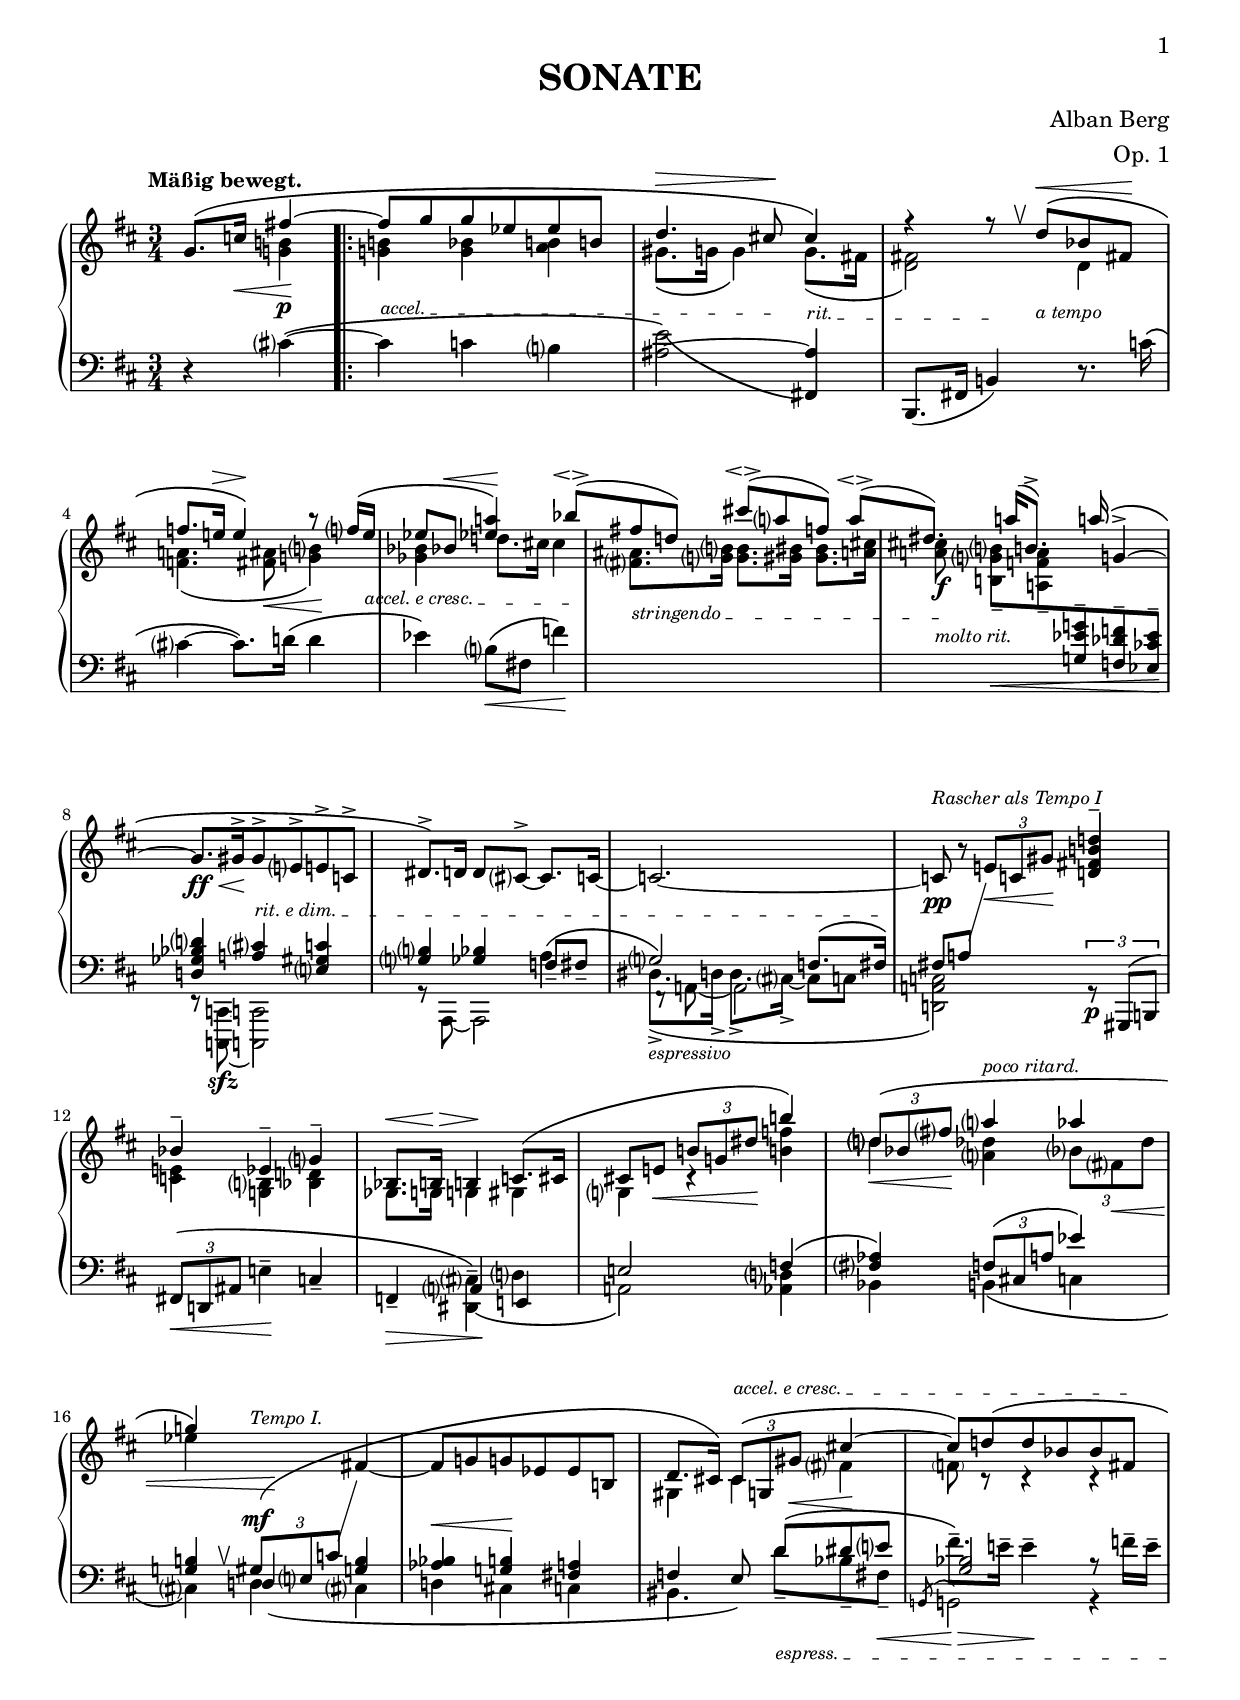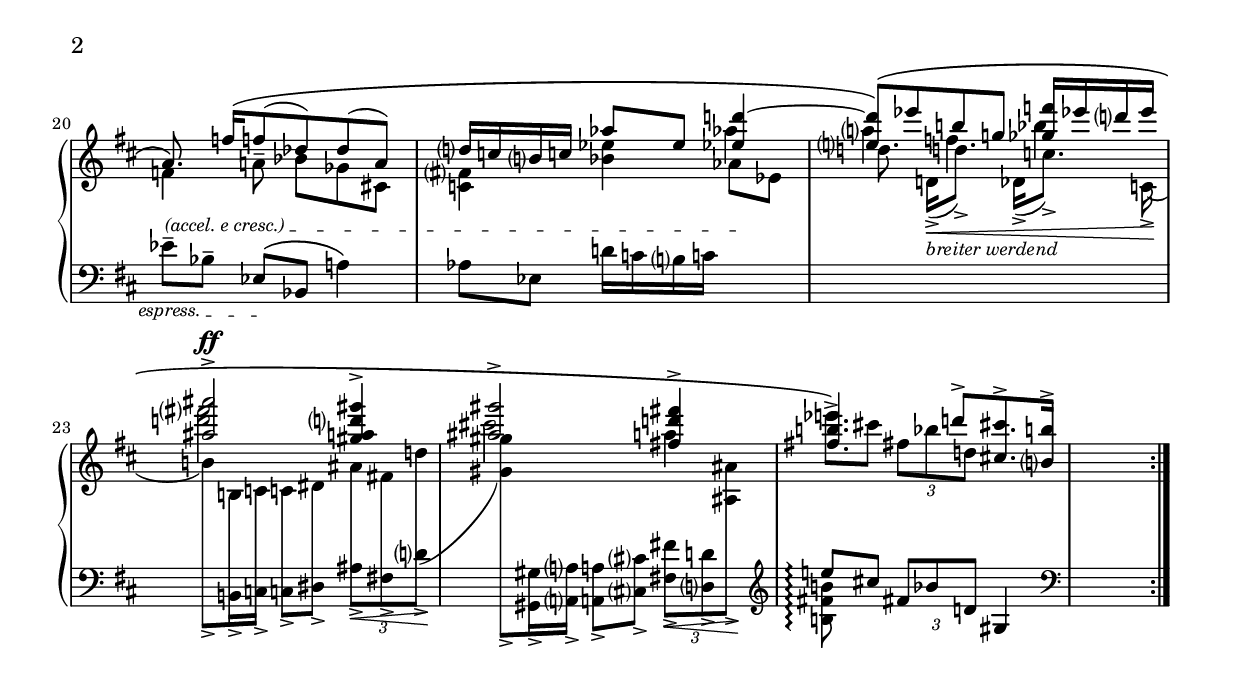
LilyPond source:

\version "2.23.7"

#(ly:set-option 'relative-includes #t)

\paper {
  indent = 0.0
  line-width = 18.6\cm
  top-margin = 10\mm
  bottom-margin = 10\mm
%  ragged-last-bottom = ##t
%  ragged-bottom = ##f
  first-page-number = 0
%  markup-system-spacing.basic-distance = #10
%  last-bottom-spacing.padding = #2
  print-all-headers = ##t
}

\bookpart {
  \header {
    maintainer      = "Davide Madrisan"
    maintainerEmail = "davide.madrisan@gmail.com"
  }

  \version "2.23.10"

\header {
  composer = "Alban Berg (1885-1935)"
  date = "1907/1908, revision 1920"

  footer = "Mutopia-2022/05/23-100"

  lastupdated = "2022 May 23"
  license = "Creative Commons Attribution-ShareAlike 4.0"
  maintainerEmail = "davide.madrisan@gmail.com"
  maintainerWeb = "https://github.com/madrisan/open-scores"

  % Extra Mutopia Information
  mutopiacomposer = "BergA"
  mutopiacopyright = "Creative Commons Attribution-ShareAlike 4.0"
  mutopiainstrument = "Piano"
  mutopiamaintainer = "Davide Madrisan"
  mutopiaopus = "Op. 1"
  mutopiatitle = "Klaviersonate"

  opus = "Op. 1"
  title = "Klaviersonate Op.1"
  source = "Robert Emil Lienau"
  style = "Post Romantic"

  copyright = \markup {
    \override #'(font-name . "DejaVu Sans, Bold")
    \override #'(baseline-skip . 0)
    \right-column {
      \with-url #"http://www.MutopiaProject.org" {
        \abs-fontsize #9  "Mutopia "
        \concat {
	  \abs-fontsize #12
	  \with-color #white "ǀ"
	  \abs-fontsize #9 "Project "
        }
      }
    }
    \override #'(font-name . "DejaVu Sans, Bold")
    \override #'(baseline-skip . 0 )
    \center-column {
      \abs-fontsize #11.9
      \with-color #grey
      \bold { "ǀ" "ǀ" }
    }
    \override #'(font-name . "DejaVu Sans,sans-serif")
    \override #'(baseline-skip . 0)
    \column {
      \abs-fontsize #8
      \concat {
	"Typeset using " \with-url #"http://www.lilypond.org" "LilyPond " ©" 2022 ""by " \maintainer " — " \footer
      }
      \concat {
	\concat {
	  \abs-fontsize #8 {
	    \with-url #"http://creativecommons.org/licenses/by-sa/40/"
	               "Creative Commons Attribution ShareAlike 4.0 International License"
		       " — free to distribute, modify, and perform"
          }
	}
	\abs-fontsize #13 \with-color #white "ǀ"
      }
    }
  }
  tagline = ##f
}

  \header {
    title = ##f
    composer = ##f
  }

  \markup {
    \fill-line {
      \center-column {
        \null\null\null\null\null\null\null\null
        \null\null\null\null\null\null\null\null
        \line { \abs-fontsize #30 \bold "Alban Berg" }
	\null\null\null
        \line { \abs-fontsize #36 \bold "Klaviersonate Op. 1" }
        \null\null\null\null\null\null\null\null
        \null\null\null\null\null\null\null\null
        \fill-line { \abs-fontsize #11 "Transcribed and Engraved by Davide Madrisan" }
        \fill-line { \abs-fontsize #9 \typewriter "https://github.com/madrisan/open-scores/" }
        \null
        \fill-line {
          \abs-fontsize #8 "Based on the Robert Lienau's score"
        }
      }
    }
  }
}

Global = {
   \key b \minor
   \time 3/4
}

accel = { \override TextSpanner.bound-details.left.text = \markup { \small "accel. " } }
accelcresc = { \override TextSpanner.bound-details.left.text = \markup { \small "accel. e cresc. " } }
accelcrescp = { \override TextSpanner.bound-details.left.text = \markup { \small "(accel. e cresc.) " } }
espress = { \override TextSpanner.bound-details.left.text = \markup { \small "espress. " } }
rit = { \override TextSpanner.bound-details.left.text = \markup { \small "rit. " } }
ritdim = { \override TextSpanner.bound-details.left.text = \markup { \small "rit. e dim. " } }
stringendo = { \override TextSpanner.bound-details.left.text = \markup { \small "stringendo " } }

%rH = \rightHandFinger \markup \concat {
%  \override #'(thickness . 3)\draw-line #'(0 . 3)
%  \hspace #-.2
%  \override #'(thickness . 3)\draw-line #'(1 . 0)
%}
%lH = \rightHandFinger \markup \concat {
%  \override #'(thickness . 3) \draw-line #'(0 . -3)
%  \hspace #-.2
%  \override #'(thickness . 3) \draw-line #'(1 . 0)
%}

Upper = \relative c' {
  \clef treble
  \tempo \markup { \bold Mäßig bewegt. }
  \partial 2
    << { g'8.\( c!16_\<  fis!4~\! }
      \\ { s4  <b,! g!> }\p >>
  \repeat volta 2 {
  | << { \accel fis'8_\startTextSpan[ g g ees ees b!] }
      \\ { <b! g!>4 <bes g> <a b!> } >>
  | << { d4.^\>  cis!8_\stopTextSpan\!  \rit cis4\)_\startTextSpan }
      \\ { gis8.\( g!16  g4 \)  g8. \( fis!16 } >>
  | << { \override BreathingSign.text = \markup { \musicglyph "scripts.upbow" }
  r4  r8_\stopTextSpan \breathe d'^\<_\markup{ \pad-markup #1.2 \small\italic "a tempo" } \([bes fis!]\! }
      \\ { <fis! d>2 \)  d4 } >>
  \break
  | << { \stemUp f'!8. e!16^\>  e4\!\)  r8 f!16\( \accelcresc e_\startTextSpan }
      \\ { <a,! f!>4.\(  <ais fis>8\<  <g! b!>4\! \) } >>
  %5
  | << { ees'8 bes!^\<  <a'! ees!>4 \! \)  s8 bes_\stopTextSpan\espressivo([ }
      \\ { <bes, ges>4 d!8. cis!16  cis4 } >>
  | << { fis!8 d!]) cis'!\espressivo([ a! f! ]) a8\espressivo([ }
      \\ { \stringendo <ais, fis>8._\startTextSpan <b! g!>16  <b g>8. <bis gis>16  <bis gis>8. <cis! a!>16 } >>
  | << { dis8.]) a'!16([  b,!8.->])  a'!16\(  g,!4->~ }
      \\ { <cis! a!>8_\stopTextSpan_\markup{ \pad-markup #0.1 \small\italic "molto rit." }
           \f {
	     \stemDown
             \once\override Beam.positions = #'(-6 . -7)
             <b! g! b,!>8_\<_\tenuto[
             <a f! a,!>8_\tenuto
           }
           \change Staff = "lower" {
             \stemUp
             <g! ees g,!>8^\tenuto  <f! des f,!>8^\tenuto  <ees ces ees,>8^\tenuto\!] }
           } >>
  | << { g8.[\ff\< gis16->\!  gis8-> e!->  e!-> c!->] }
      \\ {} >>
  | << { dis8.->\) d!16  d8 cis->_~  cis8. c!16_~ }
      \\ {} >>
  %10
  | << c!2._~ \\ {} >>  %%%
  | << { c!8\pp ^\markup{ \small\italic "Rascher als Tempo I" }  b'8\rest
	 s4
	 <d! b! fis! d!>4^\tenuto\! }
      \\ {} >>
  \break
  | << { bes4\tenuto ees,\tenuto g!\tenuto }
      \\ { <e! c!>4 <b! g!>4 <d! bes>4 } >>
  | << { \stemUp bes8.^\< b!16\!^\>  b!4\!
         \shape #'((0 . 0) (0 . 1.2) (0 . 1.5) (0 . 0)) PhrasingSlur
         c!8. \( cis16 }
      \\ { \stemDown ges8. g!16  g!4  gis4 } >>
  | << { cis!8 e!_\<
         \tupletUp \tuplet 3/2 4 {
           b'! g! dis' }\! b'!4 \)
	 }
      \\ { g,,!4  r4  <f''! b,!>4 } >>
  %15
  | << { \shape #'((0 . 0) (0 . 0) (0 . 0) (0 . 1.5)) PhrasingSlur
         \tupletUp \tuplet 3/2 4 {
           d!8\<\( bes fis'\!
	 }
         a!4^\markup{ \small\italic "poco ritard." }
	 aes4 }
      \\ { \stemDown d,!4  <des a!>4 \tuplet 3/2 4 { bes8 fis\< des' } } >>
  | << { % FIXME: slut shape is not correct
         g!4 \)
         \breathe
         \shape #'((0 . 3.5) (0 . -4) (0 . -4) (0 . 0)) PhrasingSlur
         \change Staff = "lower" {
           \tuplet 3/2 4 {
             gis,,8^\mf\( e! c'!
	   }
         }
	 \showStaffSwitch
         \change Staff = "upper" {
           fis!4_~
         }
       }
      \\ { ees'4 s4\!^\markup{ \small\italic "Tempo I." } } >>
  | << { fis,8[ g!  g! ees  ees b!] } \\ { } >>
  | << { d8. cis!16 \)
         \accelcresc
         \tuplet 3/2 4 {
           cis8\startTextSpan \( g gis'_\<
         }
	 cis!4\!~ }
      \\ { gis,4  cis  fis!4 } >>
  | << { cis'8[\) d!\( d bes bes fis! ]\stopTextSpan }  %%% stopTextSpan should probably be in next bar
      \\ { \parenthesize f!8 c8\rest  c4\rest  c4\rest } >>
  \break
  %20
  | << { \accelcrescp a'8.\)_\startTextSpan f'!16[\( f!8( des) des( a)] }
      \\ { f!4  a!8^\tenuto bes[ ges cis,!] } >>
  \noBreak
  | << { d'!16 c! b! c!  aes'8 ees
         \once\override NoteColumn.force-hshift = #-0.9
	 << <d'!~ ees,!>4 \stopTextSpan
           \\ { \once\override NoteColumn.force-hshift = #-1.5 aes!4 } >> }
      \\ { <fis, c!>4  <ees' bes>4 } >>
  \noBreak
  | << { <d' e,!>8[\)\( ees b! g!]  <f'! ges,>16 ees! d ees }
      \\ { a,!4
           \once\override NoteColumn.force-hshift = #-0.5 f!
	   \once\override NoteColumn.force-hshift = #-0.5 bes } >>
  | << { << <ais' ais,>2->^\ff
           \\ <fis! d!>2 >>
         <gis d! a gis>4-> }
      \\ { s8
           \crossStaff {
             \autoBeamOff
             \stemDown
             b,,,!16 c! c!8 dis
             \override TupletBracket.bracket-visibility = ##f
             \omit TupletNumber
             \tuplet 3/2 4 {
               ais'8 fis! d'!
             }
           }
	 }
    >>
  | << { \stemUp <ais' gis'>2^> <fis! d'! fis!>4^> }
      \\ { \stemDown cis'!2 a!4 } >>
  %25
  | << { \once\override NoteColumn.force-hshift = #0.3
         \stemDown e'!8[->\) cis!]
         \tupletDown \tuplet 3/2 4 {
           fis,!8 bes d,!
         }
       }
      \\ { \stemUp <ees' b! fis!>4.
           d!8[^> <cis! cis,!>8.^> <b! b,!>16^> ]
         } >>
  | s2.
  }

% la si do re mi fa sol
%  a b  c  d  e  f  g
}

Lower = \relative c {
  \clef bass
  \partial 2
    r4  cis'~\(
  \repeat volta 2 {
  | cis4  c!  b!
  | <e_\( ais,>2~\)
    <ais, fis,!\)>4
  | b,,8.( fis'!16  b!4)  r8. c'!16\(
  | cis4~ cis8.\) d!16\(  d4
  %5
  | ees4\)  b!8_\<\( fis!  f'!4\!\)
  | s2.
  | s2.
  | << { <d,! ges bes d!>4 \ritdim <cis' a!>4^\startTextSpan  <c! gis e>4 }
      \\ { r8 <c,,! c,!>8~\sfz  <c! c,!>2 } >>
  | << { <b''! g!>4  <bes ges>4  << { \stemDown \shape #'((0 . 0) (0 . 1.5) (0 . 0.5) (0 . 0)) PhrasingSlur a4\( }
      \\ { \stemUp f!8\tenuto fis\tenuto } >> } \\ { r8 a,,~ a2 } >>
  %10
  | << { g''2\)_\markup{ \small\italic "espressivo" } f!8.\( fis16^\stopTextSpan \) }
      \\ { \stemDown dis8.->\( d!16->
           \once\override Stem.details.beamed-lengths = #'(6) d8.-> cis16->~
	   cis8 c! }
      \\ { \override Rest.extra-offset = #'(0.7 . 0) f,8\rest
           \stemDown a!_~ \once\override NoteColumn.force-hshift = #0.3 a2 } >>
  | << { \stemUp
         \once\shape #'((0 . 0) (0 . 0) (5 . 0) (5 . 0)) PhrasingSlur
         fis'!8 \showStaffSwitch a!  % FIXME: slur missing
         \change Staff = "upper" {
	   \tupletUp \tuplet 3/2 4 { e'!8[\< c! gis'!]\! }
	 }
       }
      \\ { \once\stemDown <c,,! a! d,!>2 \)
           \tupletUp \tuplet 3/2 4 { r8_\p
	   \stemUp
           \once\shape #'((0 . 0) (0 . 0) (0 . 0.2) (0.5 . 1)) PhrasingSlur
	   gis,^\( b! \) }
         } >>
  | << { \once\shape #'((-0.5 . 1) (1 . 0.5) (0 . 1.0) (0 . 0)) PhrasingSlur
         \tupletUp \tuplet 3/2 4 { fis'!8[\<\( d! ais'!] }
         \once\stemDown e'!4\!^\tenuto
	 \once\stemUp c!4_\tenuto }
      \\ { s2. } >>
  | << { f,!4_\tenuto
         \once\stemDown <cis' dis,>4 \)
         \tenuto \once\stemDown d!4
       }
      \\ { s4\> \once\stemUp a4\! \( \once\stemUp e! } >>
  | << { e'!2 f!4\( } \\ { a,!2 \) <d aes>4 } >>
  %15
  | << { <aes' fis>4\) \tuplet 3/2 4 { f!8\( cis! a'! } ees'4\) }
      \\ { bes,4  b!_\(  c! } >>
  | << { <b'! g!>4  \once\shiftOn d,4_\(  \stemDown cis4 }
      \\ { cis4\)  d!4 \stemUp <b' g!>4 } >>
  | << { <aes bes>4^\< <b! g!>4\! <a! fis!>4 }
      \\ { d,!4 cis! c! } >>
  | << { f!4  e8\) \espress d'8[\(_\startTextSpan  dis e]\< }
      \\ { \stemDown bis,4. d'8\tenuto bes\tenuto fis!\tenuto } >>
  | << { \stemDown
         \once\override NoteColumn.force-hshift = #-1
         fis'8.[\tenuto\)_\!\> e!16]\tenuto  e4\tenuto\!  r8 f16\tenuto e\tenuto }
      \\ { \stemUp \once\override NoteColumn.force-hshift = #-0.15 <bes g>2 }
      \\ { \acciaccatura {
             \stemUp
             g,!8
             \stemNeutral
           }
           \once\stemDown g!2 g4\rest
         } >>
  %20
  | << { \stemDown ees''8\tenuto[ bes\tenuto]
         \stemUp ees,\stopTextSpan[\( bes]
	 \stemDown a'!4\) } \\ { } >>
  | aes8 ees  d'!16[ c! b! c!]
    \change Staff = "upper" {
      \stemDown \shiftOn
      aes'8 ees
    }
  | \change Staff = "upper" {
      \once\override NoteColumn.force-hshift = #1.1
      d'!8.
      d,!16[_\markup{ \small\italic "breiter werdend" }_>_(_\<
        \once\override NoteColumn.force-hshift = #0.2 d'!8.]_>)
      des,16[_>_(
        \once\override NoteColumn.force-hshift = #0.2 c'8.]_>)
      c,!16_>\!_(
    }
  | \change Staff = "upper" {
      \once\override Stem.details.beamed-lengths = #'(10 16.5 3)
      \once\override NoteColumn.force-hshift = #0.2
      b'!8_>)
    }
    \change Staff = "lower"
    \crossStaff {
      \stemDown
      b,,!16_> c!_> c!8_> dis_>
      \tuplet 3/2 4 {
        ais'8\<_> fis!_> d'!\!_>_(
      }
    }
  | \change Staff = "upper" {
      \once\override Stem.details.beamed-lengths = #'(10 16.5 3)
      \once\override NoteColumn.force-hshift = #1.1
      <gis! gis'!>8_>)
    }
    \change Staff = "lower"
    <gis,, gis'>16_> <a! a'!>16_> <a! a'!>8_> <cis! cis'!>8_>
    \tuplet 3/2 4 {
      <fis! fis'!>8\<_> <d! d'!>_>
      \once\override Stem.details.beamed-lengths = #'(10 16.5 4)
      \change Staff = "upper" {
        <ais'! ais'!>\!_>
      }
    }
  %25
  | \change Staff = "lower"
    \clef violin
    %\set Staff.connectArpeggios = ##t
    << { \stemUp e''!8[ cis!] }
      \\ {
	   \once \override Arpeggio.positions = #'(-4.5 . 2.5)
	   <b! fis! b,!>\arpeggio
	 } >>
    \stemUp \tupletDown \tuplet 3/2 4 {
      fis!8 bes d,!
    }
    gis,4
    \clef bass
  | s2.
  }

% la si do re mi fa sol
%  a b  c  d  e  f  g
}

\score {
  \new PianoStaff \with {
    \override StaffGrouper.staff-staff-spacing =
      #'((basic-distance . 0)
         (minimum-distance . 12)
         (padding . 0)
         (stretchability . 0))
  } <<
    \accidentalStyle Score.piano-cautionary
    \new Staff = "upper" {
      \Global
      \Upper
    }
    \new Staff = "lower" {
      \Global
      \Lower
    }
  >>
  \header {
    composer = "Alban Berg"
    opus = "Op. 1"
    title = \markup {
      %\override #'(font-name . "TeX Gyre Schola") {
        "SONATE"
      %}
    }
  }
  \layout {
    \context {
      \PianoStaff
      \consists #Span_stem_engraver
    }
    #(layout-set-staff-size 18)
  }
  \midi {}
}
